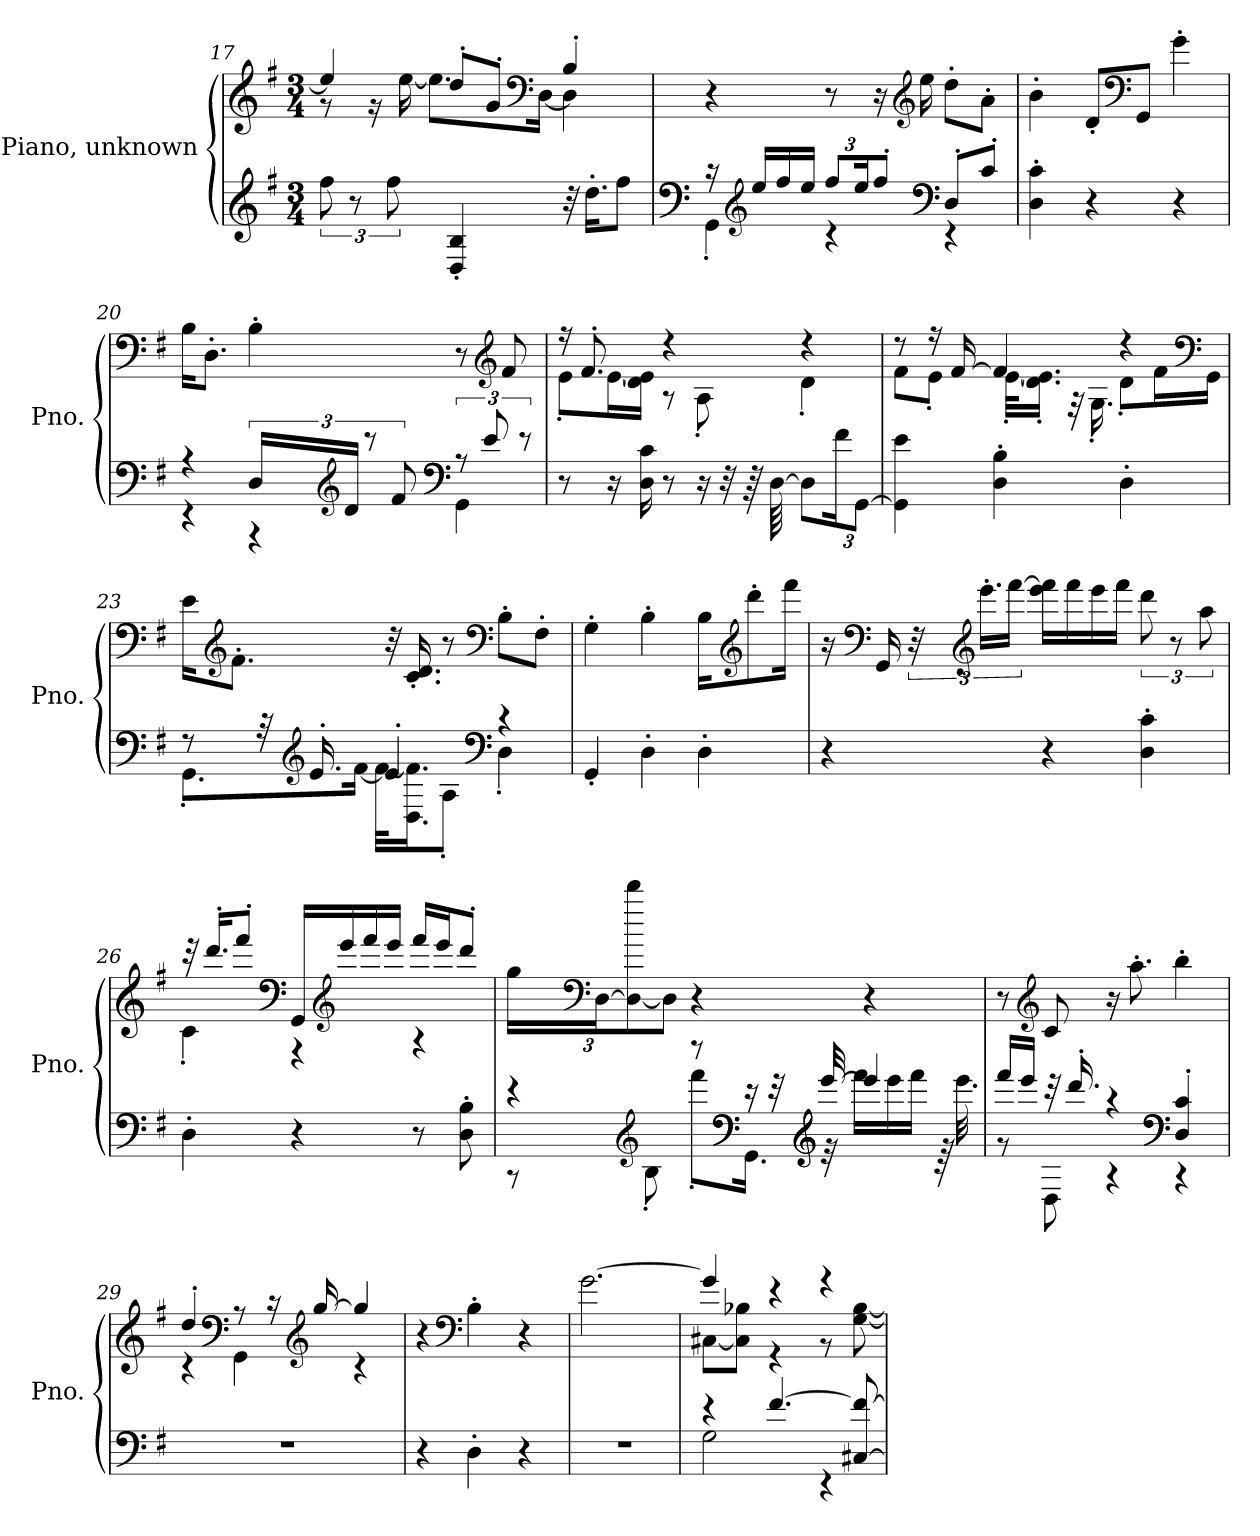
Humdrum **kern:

**kern	**kern
*part1	*part1
*staff2	*staff1
*I"Piano, unknown	*
*I'Pno.	*
*clefG2	*clefG2
*k[f#]	*k[f#]
*M3/4	*M3/4
=17	=17
*	*^
12ff#\	4ee/]	8r
12r	.	.
.	.	16r
12ff#\	.	.
.	.	[16ee\
4D/' 4B/'	8dd'/L	8.ee\L]
.	8g'/J	.
*	*clefF4	*
.	.	[16D\Jk
32r	4B'/	4D\]
16.dd'\KL	.	.
8ff#\J	.	.
*	*v	*v
!!LO:PB:g=z
=18	=18
*clefF4	*
*^	*
16r	4GG'\	4r
*clefG2	*	*
16ee/LL	.	.
16ff#/	.	.
16ee/JJ	.	.
*Xbrackettup	*	*
12ff#/L	4r	8r
24ee/K	.	.
8ff#'/J	.	16r
*	*	*clefG2
.	.	16ee\
*clefF4	*	*
8D'/L	4r	8dd'\L
8c'/J	.	8a'\J
*v	*v	*
=19	=19
4D\' 4c\'	4b'\
4r	8d'/L
*	*clefF4
.	8GG/J
4r	4g'\
=20	=20
*^	*
4r	4r	16B\KL
.	.	8.D'\J
*brackettup	*	*
24D/LL	4r	4B'\
*clefG2	*	*
24d/JJ	.	.
12r	.	.
12f#/	.	.
*clefF4	*	*
12r	4GG\	8r
12e/	.	.
*	*	*clefG2
.	.	8f#/
12r	.	.
*v	*v	*
!!LO:LB:g=z
=21	=21
*	*^
8r	16r	8e'\L
.	8.f#'/	.
16r	.	[16e\L
16D\ 16c\	.	16d\ 16e\]JJ
8r	4r	8r
16r	.	8A'\
32r	.	.
64r	.	.
[64D\	.	.
8D\L]	4r	4d'\
*Xbrackettup	*	*
24f#\K	.	.
[12GG\J	.	.
=22	=22	=22
4GG\] 4e\	8r	8f#\L
.	16r	8e'\J
.	[16f#/	.
4D\' 4B\'	4f#/]	[32e'\KLL
.	.	16.d\' 16.e\]'JJ
.	.	32r
.	.	16.G'\
4D'\	4r	8d'\L
.	.	16f#\L
*	*clefF4	*
.	.	16GG\JJ
*	*v	*v
!!LO:LB:g=z
=23	=23
*^	*
8r	8.GG'\L	16e\KL
*	*	*clefG2
.	.	8.f#'\J
32r	.	.
*clefG2	*	*
16.e'/	.	.
.	[16f#\Jk	.
4e'/	32f#\KLL_	32r
.	16.D\ 16.f#\]J	16.c/' 16.d/'
.	8A'\J	8r
*clefF4	*	*clefF4
4r	4D'\	8B'\L
.	.	8F#'\J
*v	*v	*
=24	=24
4GG'/	4G'\
4D'\	4B'\
4D'\	16B\KL
*	*clefG2
.	8ddd'\
.	16fff#\Jk
!!LO:LB:g=z
=25	=25
4r	16r
*	*clefF4
.	16GG/
.	48r
*	*clefG2
.	24.eee'\LL
.	[24fff#\JJ
4r	16eee\ 16fff#\]LL
.	16fff#\
.	16eee\
.	16fff#\JJ
4D\' 4c\'	12ddd\
.	12r
.	12aa\
=26	=26
*	*^
4D'\	32r	4c'\
.	16.ddd'/KL	.
.	8fff#'/J	.
*	*clefF4	*
4r	16GG/LL	4r
*	*clefG2	*
.	16eee/	.
.	16fff#/	.
.	16eee/JJ	.
8r	16fff#/LL	4r
.	16eee/J	.
8D\' 8B\'	8ddd'/J	.
*	*v	*v
!!LO:LB:g=z
=27	=27
*^	*
*	*	*Xbrackettup
4r	8r	24gg\LL
*	*	*clefF4
.	.	[24D\J
.	.	12D\_ 12ddd\
*clefG2	*	*
.	8B'\	.
.	.	12D\J]
8r	8fff#'\L	4r
*clefF4	*	*
16r	16.GG\Jk	.
32r	.	.
*clefG2	*	*
[32eee/	32r	.
4eee/]	16fff#\LL	4r
.	16eee\	.
.	16fff#\JJ	.
.	64r	.
.	32.eee\	.
=28	=28	=28
16fff#/LL	8r	8r
16eee/JJ	.	.
*	*	*clefG2
32r	8D\	8c/
16.ddd'/	.	.
4r	4r	16r
.	.	8.aa'\
*clefF4	*	*
4D/' 4c/'	4r	4bb'\
*v	*v	*
=29	=29
*	*^
2.r	4dd'/	4r
*	*clefF4	*
.	8r	4GG\
.	16r	.
*	*clefG2	*
.	[16gg/	.
.	4gg/]	4r
*	*v	*v
!!LO:LB:g=z
=30	=30
4r	4r
*	*clefF4
4D'\	4B'\
4r	4r
=31	=31
2.r	[2.g\
=32	=32
*^	*^
4r	2G\	4g/]	[8C#X\L
.	.	.	8C#\] 8B-X\J
[4.f#/	.	4r	4r
.	4r	4r	8r
[8C#X/ 8f#/_	.	.	[8G\ [8B-\
*v	*v	*	*
*	*v	*v
=	=
*-	*-
